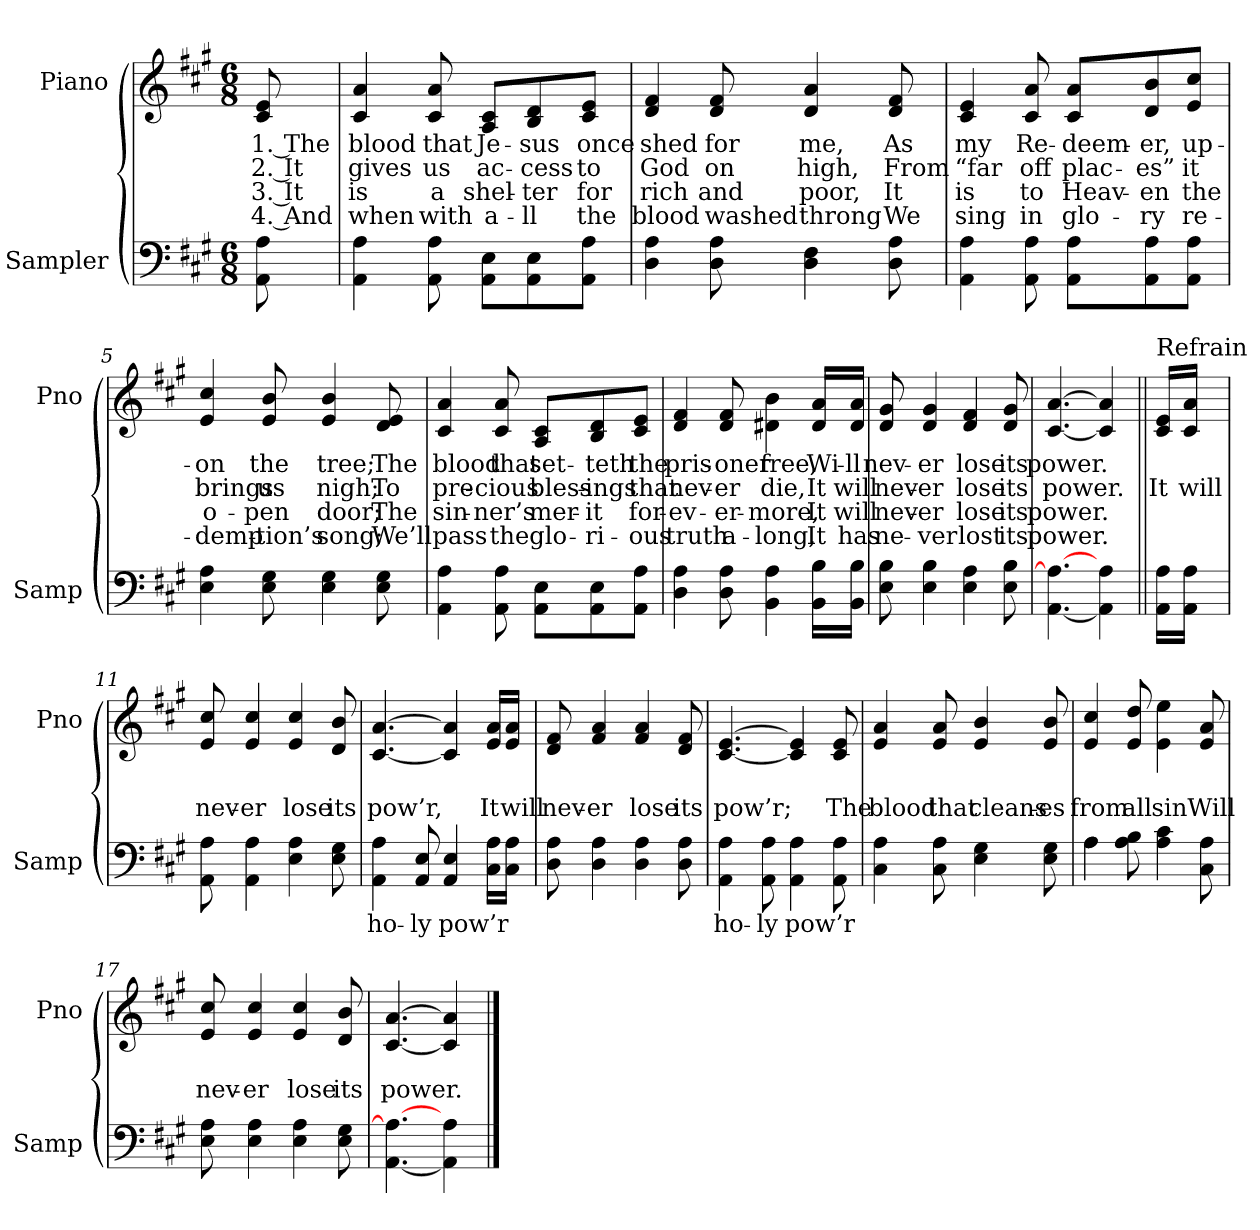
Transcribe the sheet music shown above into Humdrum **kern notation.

**kern	**text	**kern	**text	**text	**text	**text
*part2	*part2	*part1	*part1	*part1	*part1	*part1
*staff2	*staff2	*staff1	*staff1	*staff1	*staff1	*staff1
*I"Sampler	*	*I"Piano	*	*	*	*
*I'Samp	*	*I'Pno	*	*	*	*
*clefF4	*	*clefG2	*	*	*	*
*k[f#c#g#]	*	*k[f#c#g#]	*	*	*	*
*A:	*	*A:	*	*	*	*
*M6/8	*	*M6/8	*	*	*	*
=1	=1	=1	=1	=1	=1	=1
8AA 8A	.	8c# 8e	1. The	2. It	3. It	4. And
=2	=2	=2	=2	=2	=2	=2
4AA 4A	.	4c# 4a	blood	gives	is	when
8AA 8A	.	8c# 8a	that	us	a	with
8AA\ 8E\L	.	8A/ 8c#/L	Je-	ac-	shel-	a-
8AA\ 8E\	.	8B/ 8d/	-sus	-cess	-ter	-ll
8AA\ 8A\J	.	8c#/ 8e/J	once	to	for	the
=3	=3	=3	=3	=3	=3	=3
4D 4A	.	4d 4f#	shed	God	rich	blood
8D 8A	.	8d 8f#	for	on	and	washed
4D 4F#	.	4d 4a	me,	high,	poor,	throng
8D 8A	.	8d 8f#	As	From	It	We
=4	=4	=4	=4	=4	=4	=4
4AA 4A	.	4c# 4e	my	“far	is	sing
8AA 8A	.	8c# 8a	Re-	off	to	in
8AA\ 8A\L	.	8c#/ 8a/L	-deem-	plac-	Heav-	glo-
8AA\ 8A\	.	8d/ 8b/	-er,	-es”	-en	-ry
8AA\ 8A\J	.	8e/ 8cc#/J	up-	it	the	re-
=5	=5	=5	=5	=5	=5	=5
4E 4A	.	4e 4cc#	-on	brings	o-	-demp-
8E 8G#	.	8e 8b	the	us	-pen	-tion’s
4E 4G#	.	4e 4b	tree;	nigh;	door;	song;
8E 8G#	.	8d 8e	The	To	The	We’ll
=6	=6	=6	=6	=6	=6	=6
4AA 4A	.	4c# 4a	blood	pre-	sin-	pass
8AA 8A	.	8c# 8a	that	-cious	-ner’s	the
8AA\ 8E\L	.	8A/ 8c#/L	set-	bless-	mer-	glo-
8AA\ 8E\	.	8B/ 8d/	-teth	-ings	-it	-ri-
8AA\ 8A\J	.	8c#/ 8e/J	the	that	for-	-ous
=7	=7	=7	=7	=7	=7	=7
4D 4A	.	4d 4f#	pris-	nev-	-ev-	truth
8D 8A	.	8d 8f#	-oner	-er	-er-	a-
4BB 4A	.	4d#X\ 4b\	free,	die,	-more,	-long,
16BB\ 16B\LL	.	16d#/ 16a/LL	Wi-	It	It	It
16BB\ 16B\JJ	.	16d#/ 16a/JJ	-ll	will	will	has
=8	=8	=8	=8	=8	=8	=8
8E 8B	.	8d 8g#	nev-	nev-	nev-	ne-
4E 4B	.	4d 4g#	-er	-er	-er	-ver
4E 4A	.	4d 4f#	lose	lose	lose	lost
8E 8B	.	8d 8g#	its	its	its	its
=9	=9	=9	=9	=9	=9	=9
[4.AA 4.A_	.	[4.c# [4.a	power.	power.	power.	power.
4AA] 4A	.	4c#] 4a]	.	.	.	.
=10||	=10||	=10||	=10||	=10||	=10||	=10||
!	!	!LO:TX:t=Refrain	!	!	!	!
16AA\ 16A\LL	.	16c#/ 16e/LL	.	It	.	.
16AA\ 16A\JJ	.	16c#/ 16a/JJ	.	will	.	.
=11	=11	=11	=11	=11	=11	=11
8AA 8A	.	8e 8cc#	.	nev-	.	.
4AA 4A	.	4e 4cc#	.	-er	.	.
4E 4A	.	4e 4cc#	.	lose	.	.
8E 8G#	.	8d 8b	.	its	.	.
=12	=12	=12	=12	=12	=12	=12
4AA 4A	ho-	[4.c# [4.a	.	pow’r,	.	.
8AA 8E	-ly	.	.	.	.	.
4AA 4E	pow’r	4c#] 4a]	.	.	.	.
16C#\ 16A\LL	.	16e/ 16a/LL	.	It	.	.
16C#\ 16A\JJ	.	16e/ 16a/JJ	.	will	.	.
=13	=13	=13	=13	=13	=13	=13
8D 8A	.	8d 8f#	.	nev-	.	.
4D 4A	.	4f# 4a	.	-er	.	.
4D 4A	.	4f# 4a	.	lose	.	.
8D 8A	.	8d 8f#	.	its	.	.
=14	=14	=14	=14	=14	=14	=14
4AA 4A	ho-	[4.c# [4.e	.	pow’r;	.	.
8AA 8A	-ly	.	.	.	.	.
4AA 4A	pow’r	4c#] 4e]	.	.	.	.
8AA 8A	.	8c# 8e	.	The	.	.
=15	=15	=15	=15	=15	=15	=15
4C# 4A	.	4e 4a	.	blood	.	.
8C# 8A	.	8e 8a	.	that	.	.
4E 4G#	.	4e 4b	.	cleans-	.	.
8E 8G#	.	8e 8b	.	-es	.	.
=16	=16	=16	=16	=16	=16	=16
*^	*	*	*	*	*	*
4A\	4A	.	4e 4cc#	.	from	.	.
8A 8B	2ryy	.	8e 8dd	.	all	.	.
4A 4c#	.	.	4e\ 4ee\	.	sin	.	.
8C# 8A	.	.	8e 8a	.	Will	.	.
*v	*v	*	*	*	*	*	*
=17	=17	=17	=17	=17	=17	=17
8E 8A	.	8e 8cc#	.	nev-	.	.
4E 4A	.	4e 4cc#	.	-er	.	.
4E 4A	.	4e 4cc#	.	lose	.	.
8E 8G#	.	8d 8b	.	its	.	.
=18	=18	=18	=18	=18	=18	=18
[4.AA 4.A_	.	[4.c# [4.a	.	power.	.	.
4AA] 4A	.	4c#] 4a]	.	.	.	.
==	==	==	==	==	==	==
*-	*-	*-	*-	*-	*-	*-
